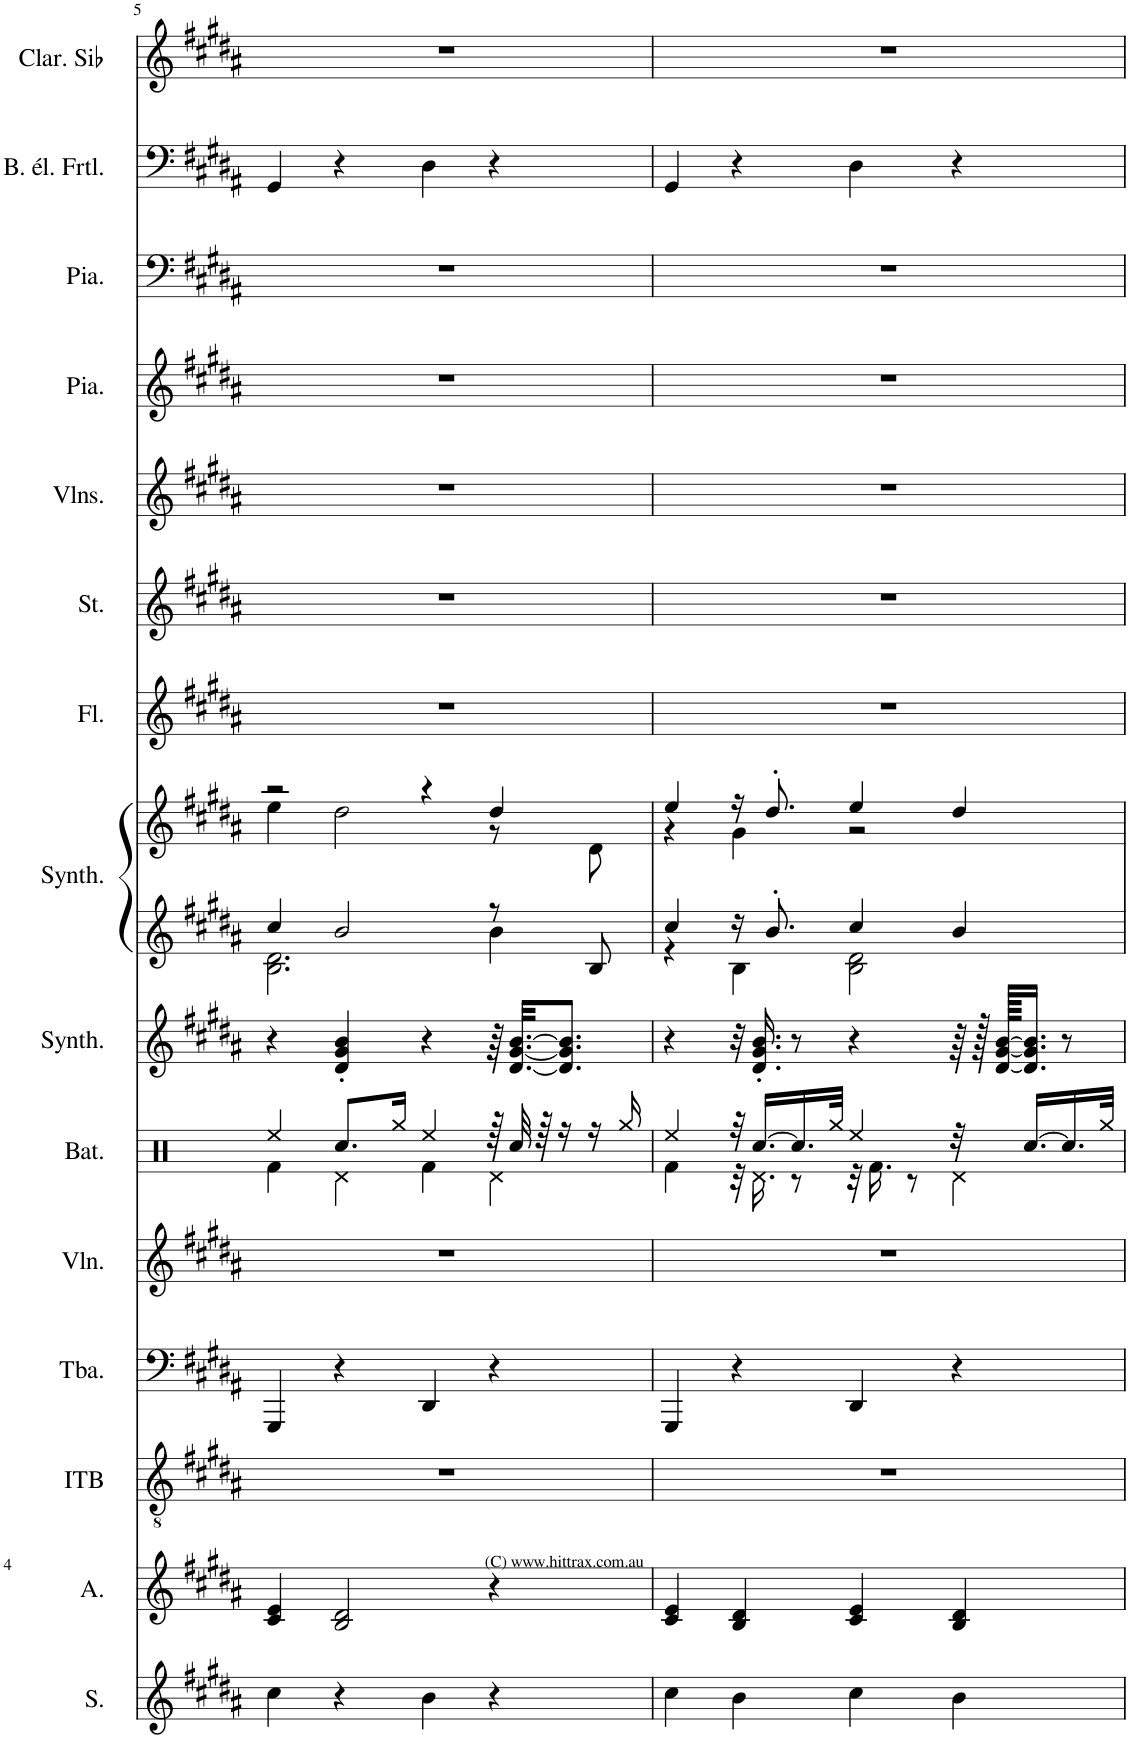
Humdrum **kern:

**kern	**kern	**kern	**kern	**kern	**kern	**kern	**kern	**kern	**kern	**kern	**kern	**kern	**kern	**kern	**kern
*part15	*part14	*part13	*part12	*part11	*part10	*part9	*part8	*part8	*part7	*part6	*part5	*part4	*part3	*part2	*part1
*staff16	*staff15	*staff14	*staff13	*staff12	*staff11	*staff10	*staff9	*staff8	*staff7	*staff6	*staff5	*staff4	*staff3	*staff2	*staff1
*I"Soprano	*I"Alto	*I"Banjo Irlandais Ténor	*I"Tuba	*I"Violon	*I"Batterie	*I"Synthétiseur de dents de scie	*I"Synthétiseur d'instruments à cordes	*	*I"Flûte	*I"Cordes	*I"Violons	*I"Piano	*I"Piano	*I"Basse électrique fretless, Dance Me To The End Of Love	*I"Clarinette en Sib
*I'S.	*I'A.	*	*I'Tba.	*I'Vln.	*I'Bat.	*I'Synth.	*I'Synth.	*	*I'Fl.	*	*I'Vlns.	*I'Pia.	*I'Pia.	*I'B. él. Frtl.	*I'Clar. Sib
!!LO:PB:g=z
*clefG2	*clefG2	*clefGv2	*clefF4	*clefG2	*clefX	*clefG2	*clefG2	*clefG2	*clefG2	*clefG2	*clefG2	*clefG2	*clefF4	*clefF4	*clefG2
*	*	*Trd7c12	*	*	*	*	*	*	*	*	*	*	*	*Trd7c12	*Trd1c2
*k[f#c#g#d#a#]	*k[f#c#g#d#a#]	*k[f#c#g#d#a#]	*k[f#c#g#d#a#]	*k[f#c#g#d#a#]	*k[]	*k[f#c#g#d#a#]	*k[f#c#g#d#a#]	*k[f#c#g#d#a#]	*k[f#c#g#d#a#]	*k[f#c#g#d#a#]	*k[f#c#g#d#a#]	*k[f#c#g#d#a#]	*k[f#c#g#d#a#]	*k[f#c#g#d#a#]	*k[f#c#g#d#a#]
*M4/4	*M4/4	*M4/4	*M4/4	*M4/4	*M4/4	*M4/4	*M4/4	*M4/4	*M4/4	*M4/4	*M4/4	*M4/4	*M4/4	*M4/4	*M4/4
=5	=5	=5	=5	=5	=5	=5	=5	=5	=5	=5	=5	=5	=5	=5	=5
*	*	*	*	*	*^	*	*^	*^	*	*	*	*	*	*	*
4cc#\	4c#/ 4e/	1r	4GGG#/	1r	4Ree/	4Rf\	4r	4cc#/	2.B\ 2.d#\	2r	4ee\	1r	1r	1r	1r	1r	4GG#/	1r
4r	2B/ 2d#/	.	4r	.	8.Rcc/L	4Rd\	4d#/' 4g#/' 4b/'	2b/	.	.	2dd#\	.	.	.	.	.	4r	.
.	.	.	.	.	16Rgg/Jk	.	.	.	.	.	.	.	.	.	.	.	.	.
4b\	.	.	4DD#/	.	4Ree/	4Rf\	4r	.	.	4r	.	.	.	.	.	.	4D#\	.
4r	4r	.	4r	.	64r	4Rd\	64r	8r	4b\	4dd#/	8r	.	.	.	.	.	4r	.
.	.	.	.	.	32Rcc/	.	[32.d#/ [32.g#/ [32.b/KKL	.	.	.	.	.	.	.	.	.	.	.
.	.	.	.	.	64r	.	.	.	.	.	.	.	.	.	.	.	.	.
.	.	.	.	.	16r	.	8.d#/] 8.g#/] 8.b/]J	.	.	.	.	.	.	.	.	.	.	.
.	.	.	.	.	16r	.	.	8B/	.	.	8d#\	.	.	.	.	.	.	.
.	.	.	.	.	16Rgg/	.	.	.	.	.	.	.	.	.	.	.	.	.
=6	=6	=6	=6	=6	=6	=6	=6	=6	=6	=6	=6	=6	=6	=6	=6	=6	=6	=6
4cc#\	4c#/ 4e/	1r	4GGG#/	1r	4Ree/	4Rf\	4r	4cc#/	4r	4ee/	4r	1r	1r	1r	1r	1r	4GG#/	1r
4b\	4B/ 4d#/	.	4r	.	32r	32r	32r	16r	4B\	16r	4g#\	.	.	.	.	.	4r	.
.	.	.	.	.	[16.Rcc/LL	16.Rd\	16.d#/' 16.g#/' 16.b/'	.	.	.	.	.	.	.	.	.	.	.
.	.	.	.	.	.	.	.	8.b'/	.	8.dd#'/	.	.	.	.	.	.	.	.
.	.	.	.	.	16.Rcc/]	8r	8r	.	.	.	.	.	.	.	.	.	.	.
.	.	.	.	.	32Rgg/JJk	.	.	.	.	.	.	.	.	.	.	.	.	.
4cc#\	4c#/ 4e/	.	4DD#/	.	4Ree/	32r	4r	4cc#/	2B\ 2d#\	4ee/	2r	.	.	.	.	.	4D#\	.
.	.	.	.	.	.	16.Rf\	.	.	.	.	.	.	.	.	.	.	.	.
.	.	.	.	.	.	8r	.	.	.	.	.	.	.	.	.	.	.	.
4b\	4B/ 4d#/	.	4r	.	32r	4Rd\	64r	4b/	.	4dd#/	.	.	.	.	.	.	4r	.
.	.	.	.	.	.	.	128r	.	.	.	.	.	.	.	.	.	.	.
.	.	.	.	.	.	.	[128d#/ [128g#/ [128b/KKKLL	.	.	.	.	.	.	.	.	.	.	.
.	.	.	.	.	[16.Rcc/LL	.	16.d#/] 16.g#/] 16.b/]JJ	.	.	.	.	.	.	.	.	.	.	.
.	.	.	.	.	16.Rcc/]	.	8r	.	.	.	.	.	.	.	.	.	.	.
.	.	.	.	.	32Rgg/JJk	.	.	.	.	.	.	.	.	.	.	.	.	.
*	*	*	*	*	*	*	*	*v	*v	*	*	*	*	*	*	*	*	*
*	*	*	*	*	*v	*v	*	*	*v	*v	*	*	*	*	*	*	*
=	=	=	=	=	=	=	=	=	=	=	=	=	=	=	=
*-	*-	*-	*-	*-	*-	*-	*-	*-	*-	*-	*-	*-	*-	*-	*-
